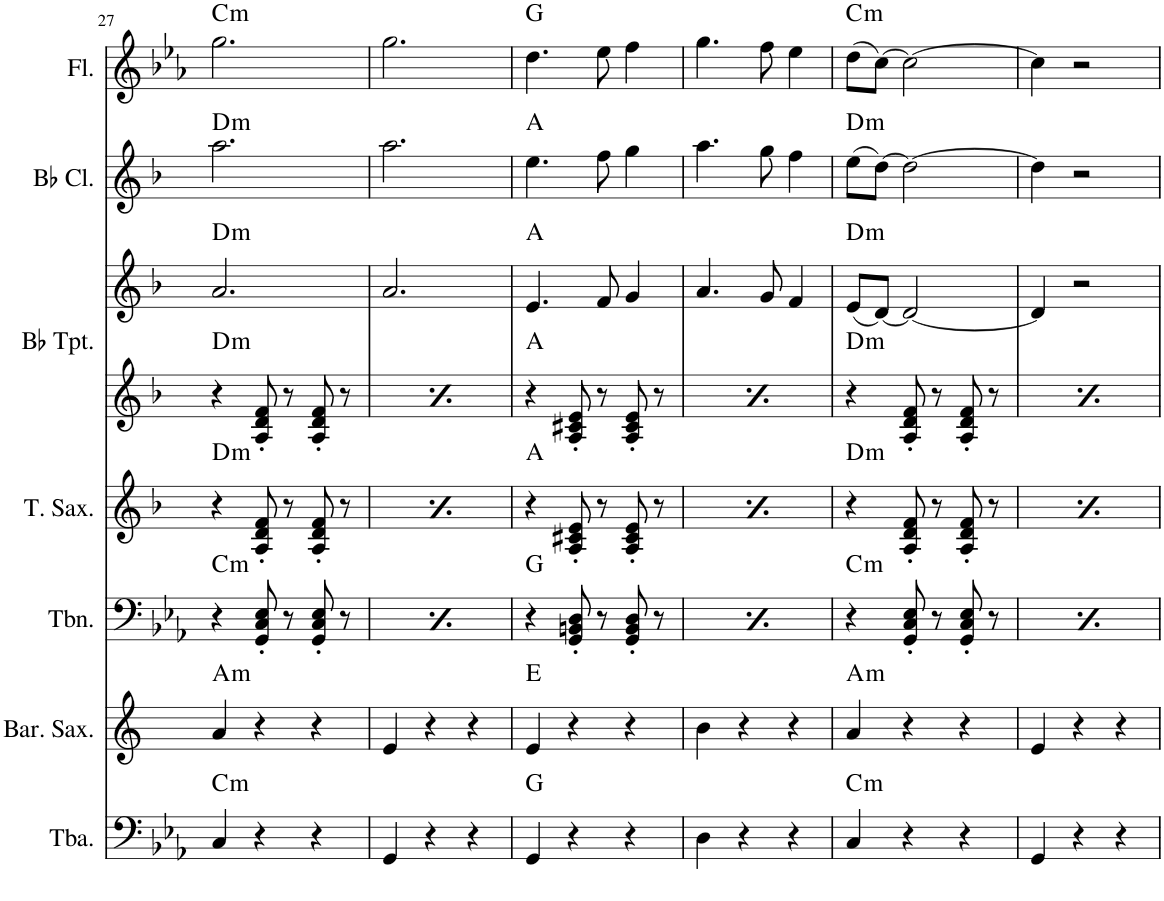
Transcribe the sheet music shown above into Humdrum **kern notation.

**kern	**harte	**kern	**harte	**kern	**harte	**kern	**harte	**kern	**kern	**harte	**kern	**harte	**kern	**harte	**kern	**harte	**kern	**harte	**kern	**harte	**kern	**harte	**kern	**harte
*part12	*part12	*part11	*part11	*part10	*part10	*part9	*part9	*part8	*part8	*part8	*part7	*part7	*part6	*part6	*part5	*part5	*part4	*part4	*part3	*part3	*part2	*part2	*part1	*part1
*staff13	*	*staff12	*	*staff11	*	*staff10	*	*staff9	*staff8	*	*staff7	*	*staff6	*	*staff5	*	*staff4	*	*staff3	*	*staff2	*	*staff1	*
*I"Tuba	*	*I"Baritone Saxophone	*	*I"Trombone	*	*I"Tenor Saxophone	*	*I"Bb Trumpet	*	*	*I"Bb Clarinet	*	*I"Flute	*	*I"Bass	*	*I"Baritone	*	*I"Tenor	*	*I"Alto	*	*I"Soprano	*
*I'Tba.	*	*I'Bar. Sax.	*	*I'Tbn.	*	*I'T. Sax.	*	*I'Bb Tpt.	*	*	*I'Bb Cl.	*	*I'Fl.	*	*I'B.	*	*I'Bar.	*	*I'T.	*	*I'A.	*	*I'S.	*
!!LO:PB:g=z
*clefF4	*	*clefG2	*	*clefF4	*	*clefG2	*	*clefG2	*clefG2	*	*clefG2	*	*clefG2	*	*clefF4	*	*clefF4	*	*clefGv2	*	*clefG2	*	*clefG2	*
*	*	*Trd12c21	*	*	*	*Trd8c14	*	*Trd1c2	*Trd1c2	*	*Trd1c2	*	*	*	*	*	*	*	*	*	*	*	*	*
*k[b-e-a-]	*	*k[]	*	*k[b-e-a-]	*	*k[b-]	*	*k[b-]	*k[b-]	*	*k[b-]	*	*k[b-e-a-]	*	*k[b-e-a-]	*	*k[b-e-a-]	*	*k[b-e-a-]	*	*k[b-e-a-]	*	*k[b-e-a-]	*
*M3/4	*	*M3/4	*	*M3/4	*	*M3/4	*	*M3/4	*M3/4	*	*M3/4	*	*M3/4	*	*M3/4	*	*M3/4	*	*M3/4	*	*M3/4	*	*M3/4	*
=27	=27	=27	=27	=27	=27	=27	=27	=27	=27	=27	=27	=27	=27	=27	=27	=27	=27	=27	=27	=27	=27	=27	=27	=27
!	!LO:H:kt=m	!	!LO:H:kt=m	!	!LO:H:kt=m	!	!LO:H:kt=m	!	!	!LO:H:n=1:kt=m	!	!	!	!	!	!	!	!	!	!	!	!	!	!
!	!	!	!	!	!	!	!	!	!	!LO:H:n=2:kt=m	!	!LO:H:kt=m	!	!LO:H:kt=m	!	!LO:H:kt=m	!	!LO:H:kt=m	!	!LO:H:kt=m	!	!LO:H:kt=m	!	!LO:H:kt=m
4C/	C:min	4a/	A:min	4r	C:min	4r	D:min	4r	2.a/	D:min D:min	2.aa\	D:min	2.gg\	C:min	4C	C:min	4r	C:min	4r	C:min	2.g	C:min	2.g	C:min
4r	.	4r	.	8GG/' 8C/' 8E-/'	.	8A/' 8d/' 8f/'	.	8A/' 8d/' 8f/'	.	.	.	.	.	.	4r	.	8G' 8c' 8e-'	.	8G' 8c' 8e-'	.	.	.	.	.
.	.	.	.	8r	.	8r	.	8r	.	.	.	.	.	.	.	.	8r	.	8r	.	.	.	.	.
4r	.	4r	.	8GG/' 8C/' 8E-/'	.	8A/' 8d/' 8f/'	.	8A/' 8d/' 8f/'	.	.	.	.	.	.	4r	.	8G' 8c' 8e-'	.	8G' 8c' 8e-'	.	.	.	.	.
.	.	.	.	8r	.	8r	.	8r	.	.	.	.	.	.	.	.	8r	.	8r	.	.	.	.	.
=28	=28	=28	=28	=28	=28	=28	=28	=28	=28	=28	=28	=28	=28	=28	=28	=28	=28	=28	=28	=28	=28	=28	=28	=28
!	!	!	!	!	!LO:H:kt=m	!	!LO:H:kt=m	!	!	!LO:H:kt=m	!	!	!	!	!	!	!	!LO:H:kt=m	!	!LO:H:kt=m	!	!LO:H:kt=m	!	!
4GG/	.	4e/	.	4r	C:min	4r	D:min	4r	2.a/	D:min	2.aa\	.	2.gg\	.	4GG	.	4r	C:min	4r	C:min	2.g	C:min	2.g	.
4r	.	4r	.	8GG/' 8C/' 8E-/'	.	8A/' 8d/' 8f/'	.	8A/' 8d/' 8f/'	.	.	.	.	.	.	4r	.	8G' 8c' 8e-'	.	8G' 8c' 8e-'	.	.	.	.	.
.	.	.	.	8r	.	8r	.	8r	.	.	.	.	.	.	.	.	8r	.	8r	.	.	.	.	.
4r	.	4r	.	8GG/' 8C/' 8E-/'	.	8A/' 8d/' 8f/'	.	8A/' 8d/' 8f/'	.	.	.	.	.	.	4r	.	8G' 8c' 8e-'	.	8G' 8c' 8e-'	.	.	.	.	.
.	.	.	.	8r	.	8r	.	8r	.	.	.	.	.	.	.	.	8r	.	8r	.	.	.	.	.
=29	=29	=29	=29	=29	=29	=29	=29	=29	=29	=29	=29	=29	=29	=29	=29	=29	=29	=29	=29	=29	=29	=29	=29	=29
4GG/	G:maj	4e/	E:maj	4r	G:maj	4r	A:maj	4r	4.e/	A:maj A:maj	4.ee\	A:maj	4.dd\	G:maj	4GG	G:maj	4r	G:maj	4r	G:maj	4.d	G:maj	4.d	G:maj
4r	.	4r	.	8GG/' 8BBn/' 8D/'	.	8A/' 8c#X/' 8e/'	.	8A/' 8c#X/' 8e/'	.	.	.	.	.	.	4r	.	8G' 8Bn' 8d'	.	8G' 8Bn' 8d'	.	.	.	.	.
.	.	.	.	8r	.	8r	.	8r	8f/	.	8ff\	.	8ee-\	.	.	.	8r	.	8r	.	8e-	.	8e-	.
4r	.	4r	.	8GG/' 8BB/' 8D/'	.	8A/' 8c#/' 8e/'	.	8A/' 8c#/' 8e/'	4g/	.	4gg\	.	4ff\	.	4r	.	8G' 8B' 8d'	.	8G' 8B' 8d'	.	4f	.	4f	.
.	.	.	.	8r	.	8r	.	8r	.	.	.	.	.	.	.	.	8r	.	8r	.	.	.	.	.
=30	=30	=30	=30	=30	=30	=30	=30	=30	=30	=30	=30	=30	=30	=30	=30	=30	=30	=30	=30	=30	=30	=30	=30	=30
4D\	.	4b\	.	4r	G:maj	4r	A:maj	4r	4.a/	A:maj	4.aa\	.	4.gg\	.	4D	.	4r	G:maj	4r	G:maj	4.g	.	4.g	.
4r	.	4r	.	8GG/' 8BBn/' 8D/'	.	8A/' 8c#X/' 8e/'	.	8A/' 8c#X/' 8e/'	.	.	.	.	.	.	4r	.	8G' 8Bn' 8d'	.	8G' 8Bn' 8d'	.	.	.	.	.
.	.	.	.	8r	.	8r	.	8r	8g/	.	8gg\	.	8ff\	.	.	.	8r	.	8r	.	8f	.	8f	.
4r	.	4r	.	8GG/' 8BB/' 8D/'	.	8A/' 8c#/' 8e/'	.	8A/' 8c#/' 8e/'	4f/	.	4ff\	.	4ee-\	.	4r	.	8G' 8B' 8d'	.	8G' 8B' 8d'	.	4e-	.	4e-	.
.	.	.	.	8r	.	8r	.	8r	.	.	.	.	.	.	.	.	8r	.	8r	.	.	.	.	.
=31	=31	=31	=31	=31	=31	=31	=31	=31	=31	=31	=31	=31	=31	=31	=31	=31	=31	=31	=31	=31	=31	=31	=31	=31
!	!LO:H:kt=m	!	!LO:H:kt=m	!	!LO:H:kt=m	!	!LO:H:kt=m	!	!	!LO:H:n=1:kt=m	!	!	!	!	!	!	!	!	!	!	!	!	!	!
!	!	!	!	!	!	!	!	!	!	!LO:H:n=2:kt=m	!	!LO:H:kt=m	!	!LO:H:kt=m	!	!LO:H:kt=m	!	!LO:H:kt=m	!	!LO:H:kt=m	!	!LO:H:kt=m	!	!LO:H:kt=m
4C/	C:min	4a/	A:min	4r	C:min	4r	D:min	4r	(8e/L	D:min D:min	(8ee\L	D:min	(8dd\L	C:min	4C	C:min	4r	C:min	4r	C:min	(8d/L	C:min	(8d/L	C:min
.	.	.	.	.	.	.	.	.	[8d/J)	.	[8dd\J)	.	[8cc\J)	.	.	.	.	.	.	.	[8c/J)	.	[8c/J)	.
4r	.	4r	.	8GG/' 8C/' 8E-/'	.	8A/' 8d/' 8f/'	.	8A/' 8d/' 8f/'	2d/_	.	2dd\_	.	2cc\_	.	4r	.	8G' 8c' 8e-'	.	8G' 8c' 8e-'	.	2c_	.	2c_	.
.	.	.	.	8r	.	8r	.	8r	.	.	.	.	.	.	.	.	8r	.	8r	.	.	.	.	.
4r	.	4r	.	8GG/' 8C/' 8E-/'	.	8A/' 8d/' 8f/'	.	8A/' 8d/' 8f/'	.	.	.	.	.	.	4r	.	8G' 8c' 8e-'	.	8G' 8c' 8e-'	.	.	.	.	.
.	.	.	.	8r	.	8r	.	8r	.	.	.	.	.	.	.	.	8r	.	8r	.	.	.	.	.
=32	=32	=32	=32	=32	=32	=32	=32	=32	=32	=32	=32	=32	=32	=32	=32	=32	=32	=32	=32	=32	=32	=32	=32	=32
!	!	!	!	!	!LO:H:kt=m	!	!LO:H:kt=m	!	!	!LO:H:kt=m	!	!	!	!	!	!	!	!LO:H:kt=m	!	!LO:H:kt=m	!	!	!	!
4GG/	.	4e/	.	4r	C:min	4r	D:min	4r	4d/]	D:min	4dd\]	.	4cc\]	.	4GG	.	4r	C:min	4r	C:min	4c]	.	4c]	.
4r	.	4r	.	8GG/' 8C/' 8E-/'	.	8A/' 8d/' 8f/'	.	8A/' 8d/' 8f/'	2r	.	2r	.	2r	.	4r	.	8G' 8c' 8e-'	.	8G' 8c' 8e-'	.	2r	.	2r	.
.	.	.	.	8r	.	8r	.	8r	.	.	.	.	.	.	.	.	8r	.	8r	.	.	.	.	.
4r	.	4r	.	8GG/' 8C/' 8E-/'	.	8A/' 8d/' 8f/'	.	8A/' 8d/' 8f/'	.	.	.	.	.	.	4r	.	8G' 8c' 8e-'	.	8G' 8c' 8e-'	.	.	.	.	.
.	.	.	.	8r	.	8r	.	8r	.	.	.	.	.	.	.	.	8r	.	8r	.	.	.	.	.
=	=	=	=	=	=	=	=	=	=	=	=	=	=	=	=	=	=	=	=	=	=	=	=	=
*-	*-	*-	*-	*-	*-	*-	*-	*-	*-	*-	*-	*-	*-	*-	*-	*-	*-	*-	*-	*-	*-	*-	*-	*-
